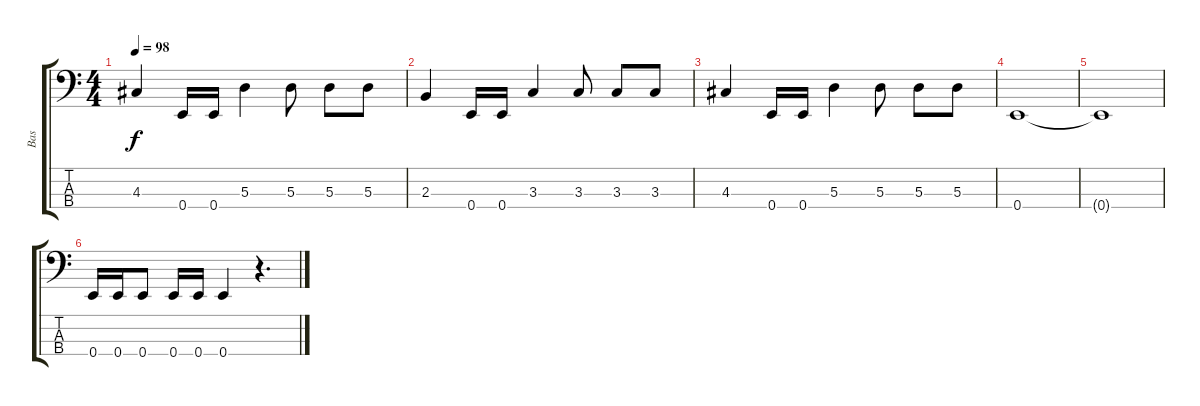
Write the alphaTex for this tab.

\track ("Bas" "Bas") {instrument electricbassfinger}
\staff {score tabs}
\tuning (G2 D2 A1 E1) {hide}
\ts (4 4)
\tempo 98
\clef f4
\ks c
4.3.4{dy f} 0.4.16 0.4.16 5.3.4 5.3.8 5.3.8 5.3.8 |
2.3.4 0.4.16 0.4.16 3.3.4 3.3.8 3.3.8 3.3.8 |
4.3.4 0.4.16 0.4.16 5.3.4 5.3.8 5.3.8 5.3.8 |
0.4.1 |
0.4{t}.1 |
0.4.16 0.4.16 0.4.8 0.4.16 0.4.16 0.4.4 r.4{d}
